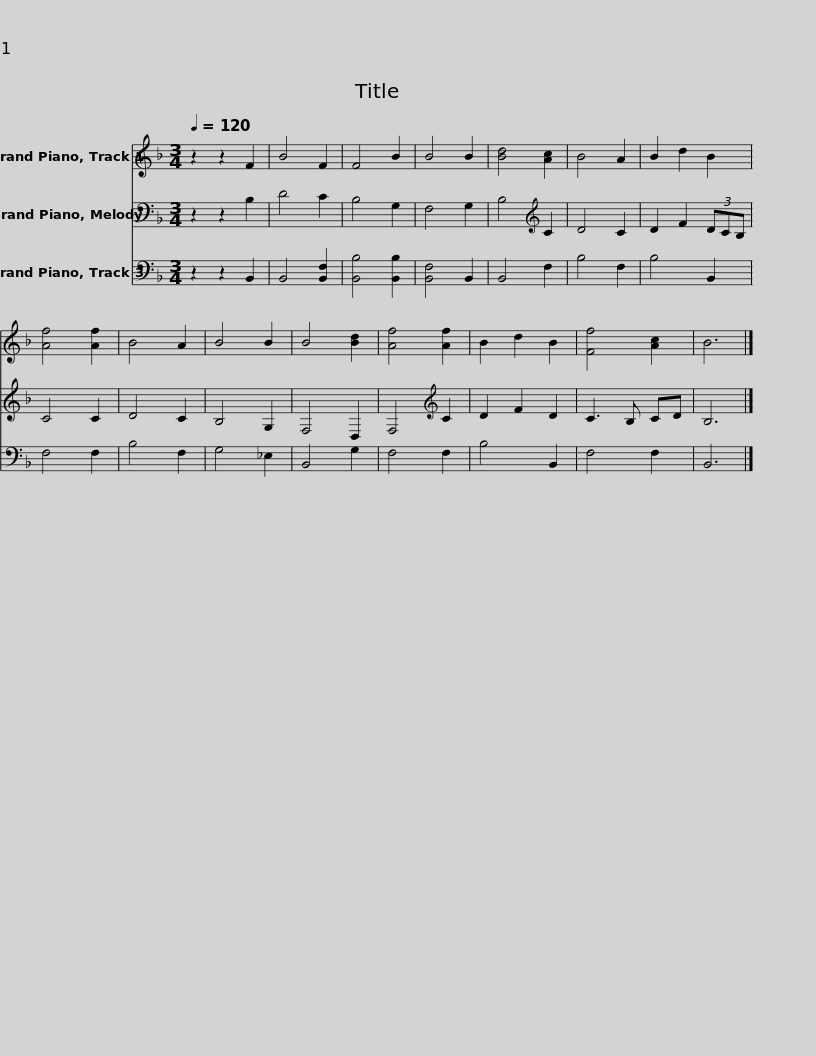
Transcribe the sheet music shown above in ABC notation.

X:1
%%score 1 2 3
L:1/8
Q:1/4=120
M:3/4
I:linebreak $
K:F
V:1 treble
V:2 bass
V:3 bass
V:1
 z2 z2 F2 | B4 F2 | F4 B2 | B4 B2 | [Bd]4 [Ac]2 | %5
 B4 A2 | B2 d2 B2 | [Af]4 [Af]2 | B4 A2 |$ B4 B2 | %10
 B4 [Bd]2 | [Af]4 [Af]2 | B2 d2 B2 | [Ff]4 [Ac]2 | B6 |] %15
V:2
 z2 z2 B,2 | D4 C2 | B,4 G,2 | F,4 G,2 | B,4[K:treble] C2 | %5
 D4 C2 | D2 F2 (3DCB, | C4 C2 | D4 C2 |$ B,4 G,2 | %10
 F,4 D,2 | F,4[K:treble] C2 | D2 F2 D2 | C3 B, CD | B,6 |] %15
V:3
 z2 z2 B,,2 | B,,4 [B,,F,]2 | [B,,B,]4 [B,,B,]2 | [B,,F,]4 B,,2 | B,,4 F,2 | %5
 B,4 F,2 | B,4 B,,2 | F,4 F,2 | B,4 F,2 |$ G,4 _E,2 | %10
 B,,4 G,2 | F,4 F,2 | B,4 B,,2 | F,4 F,2 | B,,6 |] %15
